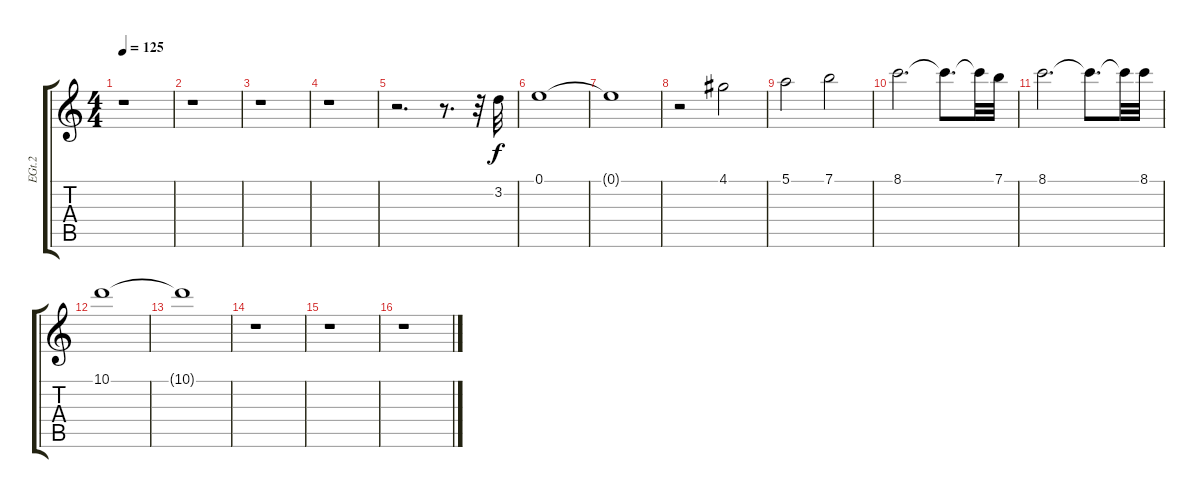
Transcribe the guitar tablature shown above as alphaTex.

\track ("EGt.2" "EGt.2") {instrument distortionguitar}
\staff {score tabs}
\tuning (E4 B3 G3 D3 A2 E2) {hide}
\ts (4 4)
\tempo 125
\clef g2
\ks c
r.1{dy f} |
r.1 |
r.1 |
r.1 |
r.2{d} r.8{d} r.32 3.2.32 |
0.1.1 |
0.1{t}.1 |
r.2 4.1.2 |
5.1.2 7.1.2 |
8.1.2{d} 8.1{t}.8{d} 8.1{t}.32 7.1.32 |
8.1.2{d} 8.1{t}.8{d} 8.1{t}.32 8.1.32 |
10.1.1 |
10.1{t}.1 |
r.1 |
r.1 |
r.1
